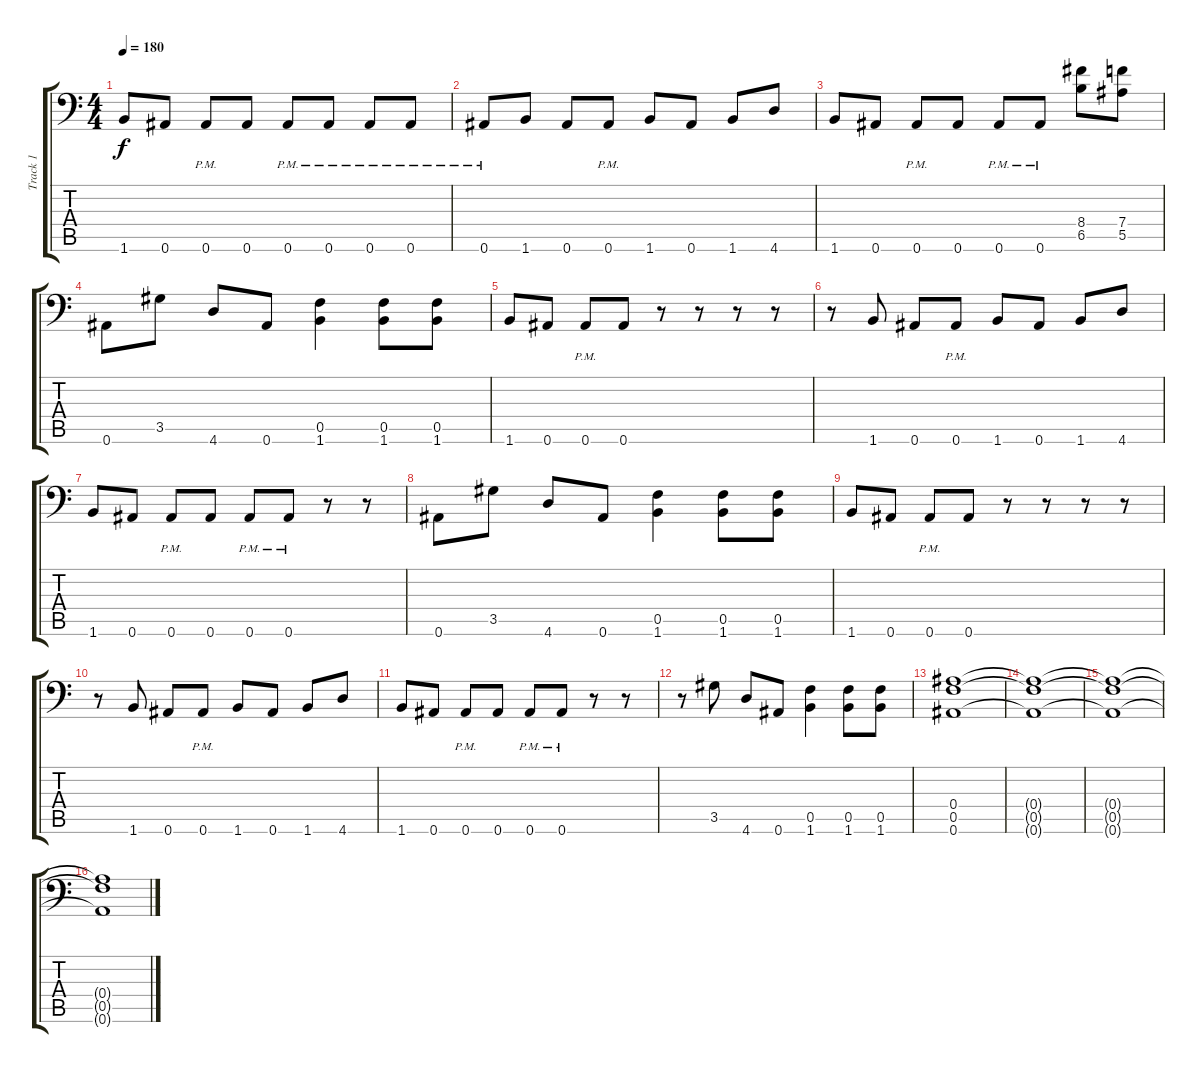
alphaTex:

\track ("Track 1" "Track 1") {instrument distortionguitar}
\staff {score tabs}
\tuning (C4 G3 Eb3 Bb2 F2 Bb1) {hide}
\ts (4 4)
\tempo 180
\clef f4
\ks c
1.6.8{dy f} 0.6.8 0.6{pm}.8 0.6.8 0.6{pm}.8 0.6{pm}.8 0.6{pm}.8 0.6{pm}.8 |
0.6{pm}.8 1.6.8 0.6.8 0.6{pm}.8 1.6.8 0.6.8 1.6.8 4.6.8 |
1.6.8 0.6.8 0.6{pm}.8 0.6.8 0.6{pm}.8 0.6{pm}.8 (8.4 6.5).8 (7.4 5.5).8 |
0.6.8 3.5.8 4.6.8 0.6.8 (0.5 1.6).4 (0.5 1.6).8 (0.5 1.6).8 |
1.6.8 0.6.8 0.6{pm}.8 0.6.8 r.8 r.8 r.8 r.8 |
r.8 1.6.8 0.6.8 0.6{pm}.8 1.6.8 0.6.8 1.6.8 4.6.8 |
1.6.8 0.6.8 0.6{pm}.8 0.6.8 0.6{pm}.8 0.6{pm}.8 r.8 r.8 |
0.6.8 3.5.8 4.6.8 0.6.8 (0.5 1.6).4 (0.5 1.6).8 (0.5 1.6).8 |
1.6.8 0.6.8 0.6{pm}.8 0.6.8 r.8 r.8 r.8 r.8 |
r.8 1.6.8 0.6.8 0.6{pm}.8 1.6.8 0.6.8 1.6.8 4.6.8 |
1.6.8 0.6.8 0.6{pm}.8 0.6.8 0.6{pm}.8 0.6{pm}.8 r.8 r.8 |
r.8 3.5.8 4.6.8 0.6.8 (0.5 1.6).4 (0.5 1.6).8 (0.5 1.6).8 |
(0.4 0.5 0.6).1 |
(0.4{t} 0.5{t} 0.6{t}).1 |
(0.4{t} 0.5{t} 0.6{t}).1 |
(0.4{t} 0.5{t} 0.6{t}).1
